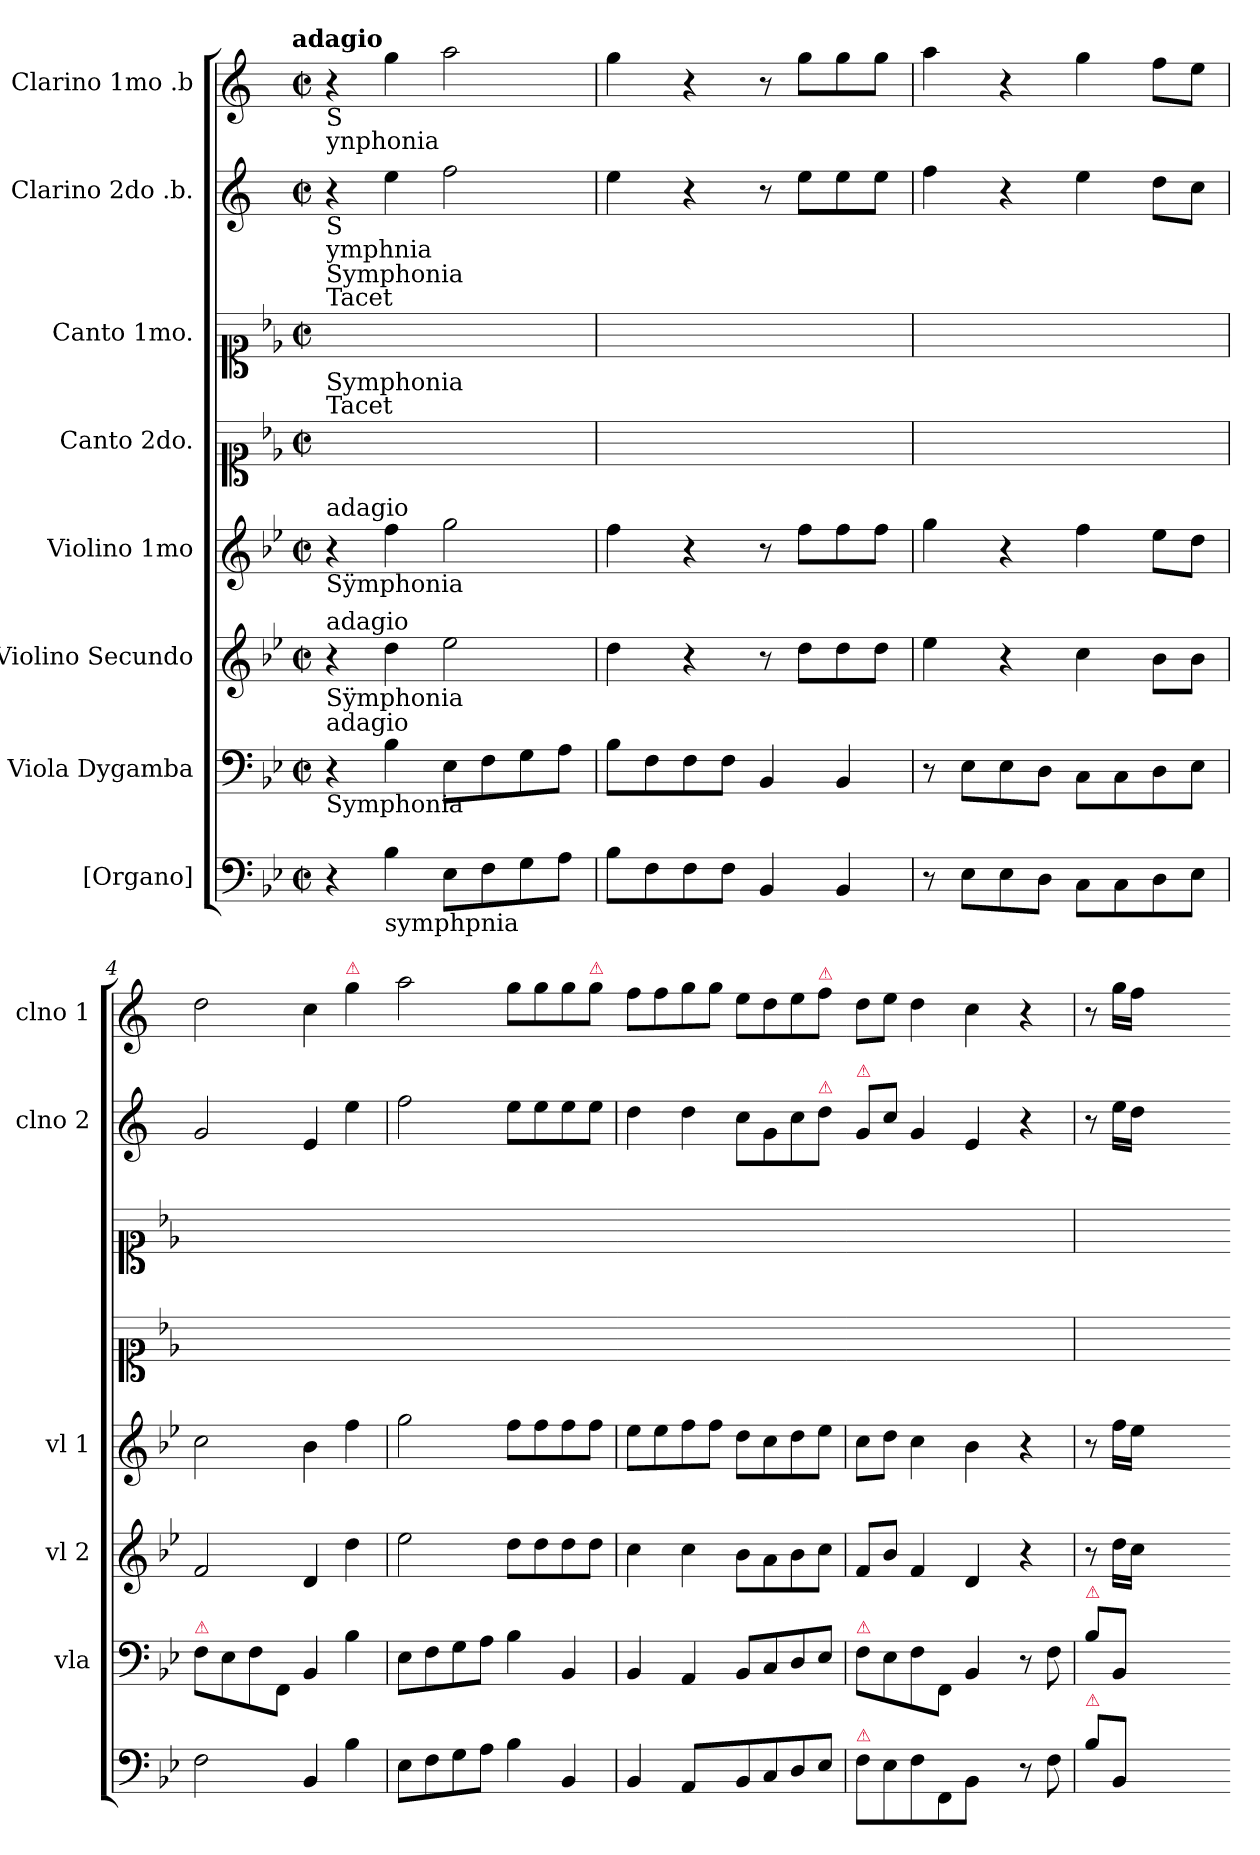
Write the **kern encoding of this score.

**kern	**kern	**kern	**kern	**kern	**kern	**kern	**kern
*part8	*part7	*part6	*part5	*part4	*part3	*part2	*part1
*staff8	*staff7	*staff6	*staff5	*staff4	*staff3	*staff2	*staff1
*I"[Organo]	*I"Viola Dygamba	*I"Violino Secundo	*I"Violino 1mo	*I"Canto 2do.	*I"Canto 1mo.	*I"Clarino 2do .b.	*I"Clarino 1mo .b
*	*I'vla	*I'vl 2	*I'vl 1	*	*	*I'clno 2	*I'clno 1
*clefF4	*clefF4	*clefG2	*clefG2	*clefC1	*clefC1	*clefG2	*clefG2
*	*	*	*	*	*	*ITrd1c2	*ITrd1c2
*k[b-e-]	*k[b-e-]	*k[b-e-]	*k[b-e-]	*k[b-e-]	*k[b-e-]	*k[b-e-]	*k[b-e-]
*B-:	*B-:	*B-:	*B-:	*B-:	*B-:	*B-:	*B-:
!!LO:TX:omd:t=adagio
*M2/2	*M2/2	*M2/2	*M2/2	*M2/2	*M2/2	*M2/2	*M2/2
*met(c|)	*met(c|)	*met(c|)	*met(c|)	*met(c|)	*met(c|)	*met(c|)	*met(c|)
*MM56	*MM56	*MM56	*MM56	*MM56	*MM56	*MM56	*MM56
=1	=1	=1	=1	=1	=1	=1	=1
!	!	!	!	!	!	!	!LO:TX:b:t=S\nynphonia
!	!	!	!	!	!	!LO:TX:b:t=S\nymphnia	!
!	!	!	!	!	!LO:TX:a:t=Symphonia\nTacet	!	!
!	!	!	!	!LO:TX:a:t=Symphonia\nTacet	!	!	!
!	!	!	!LO:TX:a:t=adagio	!	!	!	!
!	!	!	!LO:TX:b:t=Sÿmphonia	!	!	!	!
!	!	!LO:TX:b:t=Sÿmphonia	!	!	!	!	!
!	!	!LO:TX:a:t=adagio	!	!	!	!	!
!	!LO:TX:b:t=Symphonia	!	!	!	!	!	!
!	!LO:TX:a:t=adagio	!	!	!	!	!	!
4r	4r	4r	4r	1ryy	1ryy	4r	4r
!LO:TX:b:t=symphpnia	!	!	!	!	!	!	!
4B-\	4B-\	4dd\	4ff\	.	.	4dd\	4ff\
8E-\L	8E-\L	2ee-\	2gg\	.	.	2ee-\	2gg\
8F\	8F\	.	.	.	.	.	.
8G\	8G\	.	.	.	.	.	.
8A\J	8A\J	.	.	.	.	.	.
=2	=2	=2	=2	=2	=2	=2	=2
8B-\L	8B-\L	4dd\	4ff\	1ryy	1ryy	4dd\	4ff\
8F\	8F\	.	.	.	.	.	.
8F\	8F\	4r	4r	.	.	4r	4r
8F\J	8F\J	.	.	.	.	.	.
4BB-/	4BB-/	8r	8r	.	.	8r	8r
.	.	8dd\L	8ff\L	.	.	8dd\L	8ff\L
4BB-/	4BB-/	8dd\	8ff\	.	.	8dd\	8ff\
.	.	8dd\J	8ff\J	.	.	8dd\J	8ff\J
=3	=3	=3	=3	=3	=3	=3	=3
8r	8r	4ee-\	4gg\	1ryy	1ryy	4ee-\	4gg\
8E-\L	8E-\L	.	.	.	.	.	.
8E-\	8E-\	4r	4r	.	.	4r	4r
8D\J	8D\J	.	.	.	.	.	.
8C\L	8C\L	4cc\	4ff\	.	.	4dd\	4ff\
8C\	8C\	.	.	.	.	.	.
8D\	8D\	8b-\L	8ee-\L	.	.	8cc\L	8ee-\L
8E-\J	8E-\J	8b-\J	8dd\J	.	.	8b-\J	8dd\J
=4	=4	=4	=4	=4	=4	=4	=4
!	!LO:TX:a:color=crimson:t=⚠	!	!	!	!	!	!
2F\	8F\L	2f/	2cc\	1ryy	1ryy	2f/	2cc\
.	8E-\	.	.	.	.	.	.
.	8F\	.	.	.	.	.	.
.	8FF/J	.	.	.	.	.	.
4BB-/	4BB-/	4d/	4b-\	.	.	4d/	4b-\
!	!	!	!	!	!	!	!LO:TX:a:color=crimson:t=⚠
4B-\	4B-\	4dd\	4ff\	.	.	4dd\	4ff\
=5	=5	=5	=5	=5	=5	=5	=5-
8E-\L	8E-\L	2ee-\	2gg\	1ryy	1ryy	2ee-\	2gg\
8F\	8F\	.	.	.	.	.	.
8G\	8G\	.	.	.	.	.	.
8A\J	8A\J	.	.	.	.	.	.
4B-\	4B-\	8dd\L	8ff\L	.	.	8dd\L	8ff\L
.	.	8dd\	8ff\	.	.	8dd\	8ff\
4BB-/	4BB-/	8dd\	8ff\	.	.	8dd\	8ff\
!	!	!	!	!	!	!	!LO:TX:a:color=crimson:t=⚠
.	.	8dd\J	8ff\J	.	.	8dd\J	8ff\J
=6	=6	=6	=6	=6	=6	=6	=6-
4BB-/	4BB-/	4cc\	8ee-\L	1ryy	1ryy	4cc\	8ee-\L
.	.	.	8ee-\	.	.	.	8ee-\
8AA/L	4AA/	4cc\	8ff\	.	.	4cc\	8ff\
8ryy	.	.	8ff\J	.	.	.	8ff\J
8BB-/	8BB-/L	8b-\L	8dd\L	.	.	8b-\L	8dd\L
8C/	8C/	8a\	8cc\	.	.	8f\	8cc\
8D/	8D/	8b-\	8dd\	.	.	8b-\	8dd\
!	!	!	!	!	!	!	!LO:TX:a:color=crimson:t=⚠
!	!	!	!	!	!	!LO:TX:a:color=crimson:t=⚠	!
8E-/J	8E-/J	8cc\J	8ee-\J	.	.	8cc\J	8ee-\J
=7	=7	=7	=7	=7	=7	=7-	=7-
!	!	!	!	!	!	!LO:TX:a:color=crimson:t=⚠	!
!	!LO:TX:a:color=crimson:t=⚠	!	!	!	!	!	!
!LO:TX:a:color=crimson:t=⚠	!	!	!	!	!	!	!
8F\L	8F\L	8f/L	8cc\L	1ryy	1ryy	8f/L	8cc\L
8E-\	8E-\	8b-/J	8dd\J	.	.	8b-\J	8dd\J
8F\	8F\	4f/	4cc\	.	.	4f/	4cc\
8FF/	8FF/J	.	.	.	.	.	.
8BB-/J	4BB-/	4d/	4b-\	.	.	4d/	4b-\
8ryy	.	.	.	.	.	.	.
8r	8r	4r	4r	.	.	4r	4r
8F\	8F\	.	.	.	.	.	.
=8	=8	=8	=8	=8	=8	=8	=8
!	!LO:TX:a:color=crimson:t=⚠	!	!	!	!	!	!
!LO:TX:a:color=crimson:t=⚠	!	!	!	!	!	!	!
8B-\L	8B-\L	8r	8r	1ryy	1ryy	8r	8r
8BB-/J	8BB-/J	16dd\LL	16ff\LL	.	.	16dd\LL	16ff\LL
.	.	16cc\JJ	16ee-\JJ	.	.	16cc\JJ	16ee-\JJ
2.ryy	2.ryy	2.ryy	2.ryy	.	.	2.ryy	2.ryy
=-	=-	=-	=-	=-	=-	=-	=-
*-	*-	*-	*-	*-	*-	*-	*-
